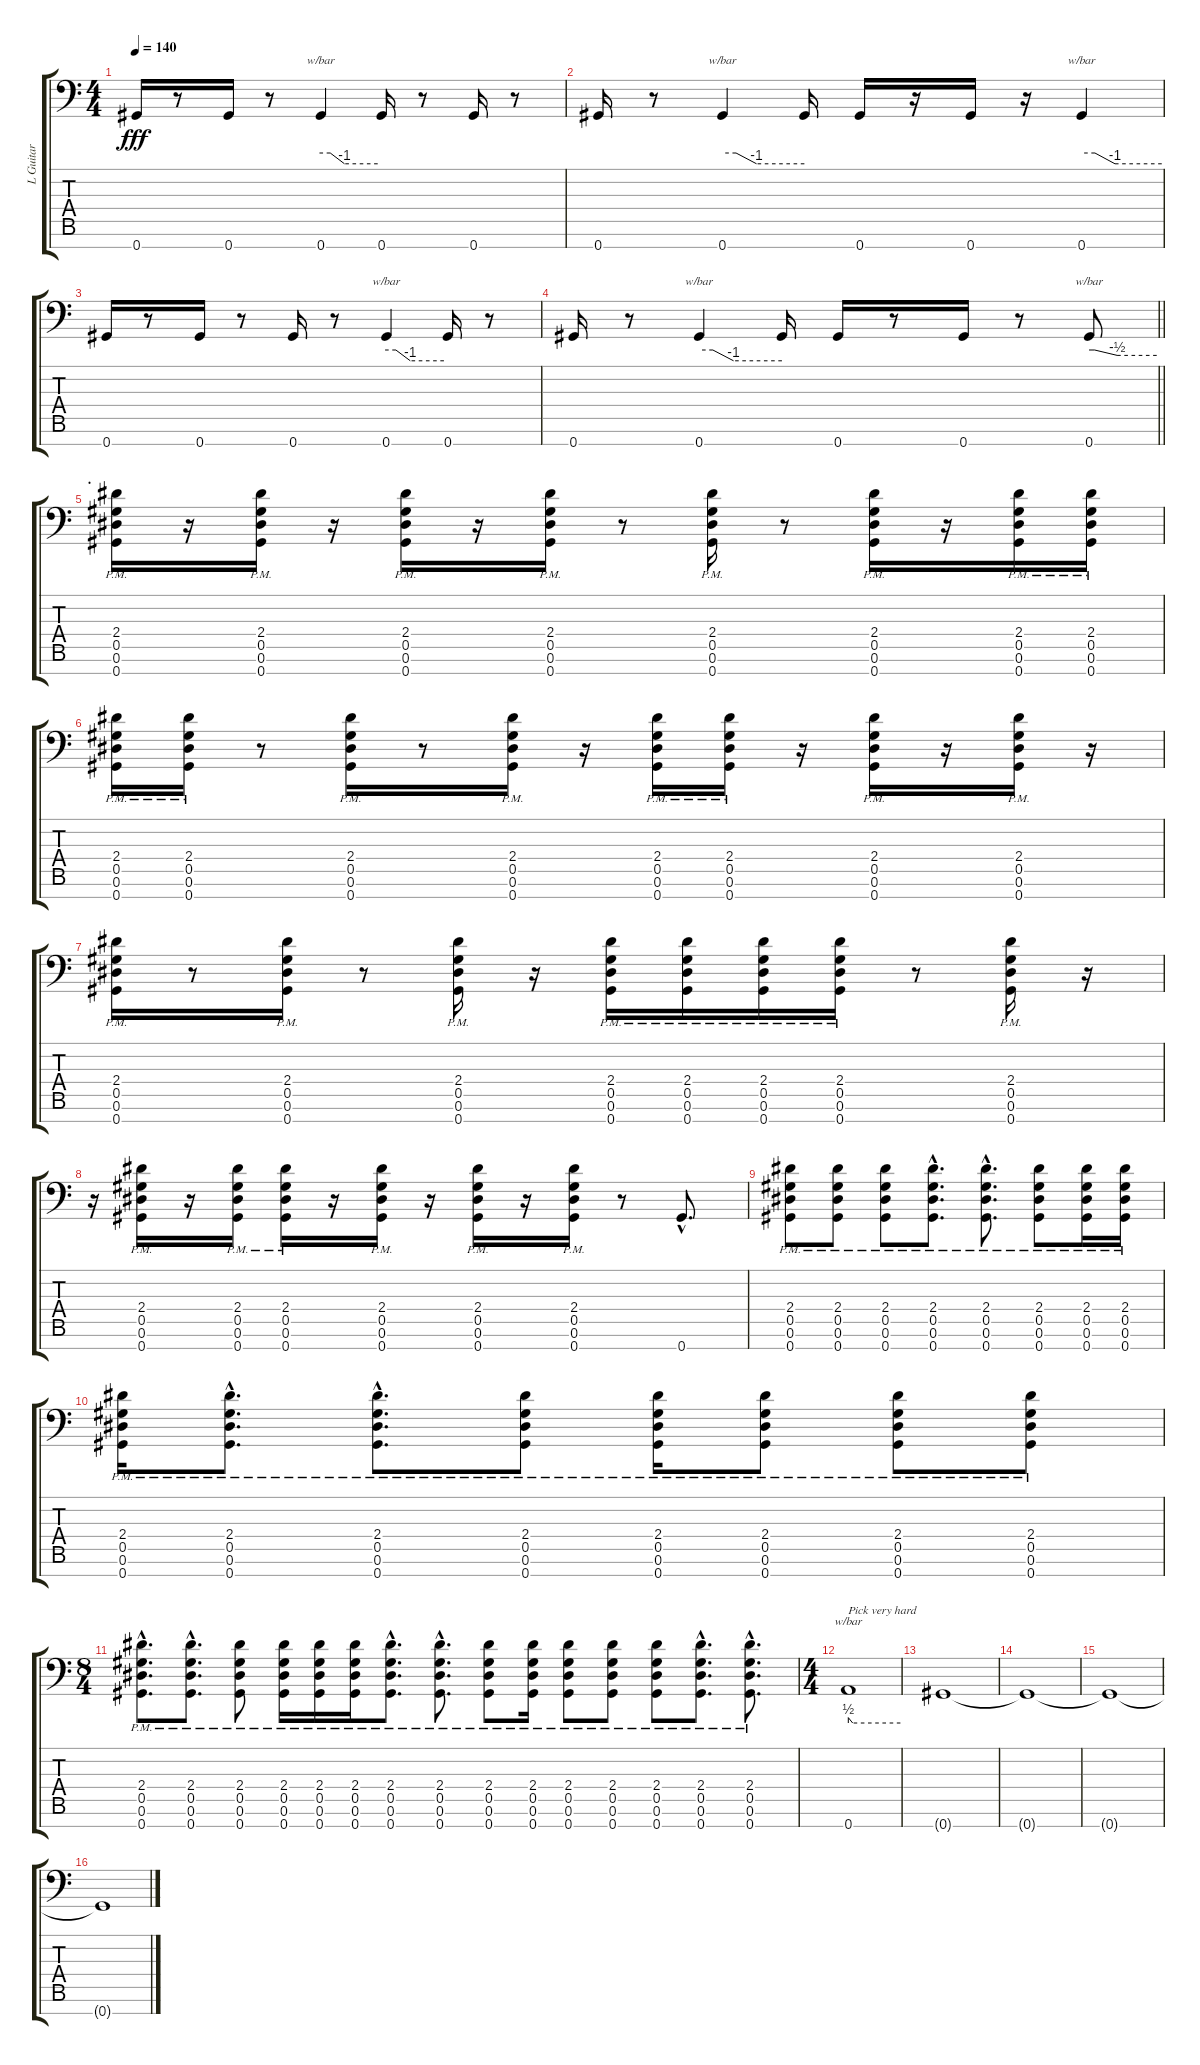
\track ("L Guitar" "L Guitar") {instrument distortionguitar}
\staff {score tabs}
\tuning (Eb4 Bb3 Gb3 Db3 Ab2 Eb2 Ab1) {hide}
\ts (4 4)
\tempo 140
\clef f4
\ks c
0.7.16{dy fff} r.8 0.7.16 r.8 0.7.4{tbe (custom default 0 0 10 0 25 -4 60 -4)} 0.7.16 r.8 0.7.16 r.8 |
0.7.16 r.8 0.7.4{tbe (custom default 0 0 10 0 25 -4 60 -4)} 0.7{t}.16 0.7.16 r.16 0.7.16 r.16 0.7.4{tbe (custom default 0 0 10 0 25 -4 60 -4)} |
0.7.16 r.8 0.7.16 r.8 0.7.16 r.8 0.7.4{tbe (custom default 0 0 10 0 25 -4 60 -4)} 0.7.16 r.8 |
\barLineRight lightlight
0.7.16 r.8 0.7.4{tbe (custom default 0 0 10 0 25 -4 60 -4)} 0.7{t}.16 0.7.16 r.8 0.7.16 r.8 0.7.8{tbe (custom default 0 0 5 0 25 -2 60 -2)} |
\section ("" ".")
(2.4{pm} 0.5{pm} 0.6{pm} 0.7{pm}).16 r.16 (2.4{pm} 0.5{pm} 0.6{pm} 0.7{pm}).16 r.16 (2.4{pm} 0.5{pm} 0.6{pm} 0.7{pm}).16 r.16 (2.4{pm} 0.5{pm} 0.6{pm} 0.7{pm}).16 r.8 (2.4{pm} 0.5{pm} 0.6{pm} 0.7{pm}).16 r.8 (2.4{pm} 0.5{pm} 0.6{pm} 0.7{pm}).16 r.16 (2.4{pm} 0.5{pm} 0.6{pm} 0.7{pm}).16 (2.4{pm} 0.5{pm} 0.6{pm} 0.7{pm}).16 |
(2.4{pm} 0.5{pm} 0.6{pm} 0.7{pm}).16 (2.4{pm} 0.5{pm} 0.6{pm} 0.7{pm}).16 r.8 (2.4{pm} 0.5{pm} 0.6{pm} 0.7{pm}).16 r.8 (2.4{pm} 0.5{pm} 0.6{pm} 0.7{pm}).16 r.16 (2.4{pm} 0.5{pm} 0.6{pm} 0.7{pm}).16 (2.4{pm} 0.5{pm} 0.6{pm} 0.7{pm}).16 r.16 (2.4{pm} 0.5{pm} 0.6{pm} 0.7{pm}).16 r.16 (2.4{pm} 0.5{pm} 0.6{pm} 0.7{pm}).16 r.16 |
(2.4{pm} 0.5{pm} 0.6{pm} 0.7{pm}).16 r.8 (2.4{pm} 0.5{pm} 0.6{pm} 0.7{pm}).16 r.8 (2.4{pm} 0.5{pm} 0.6{pm} 0.7{pm}).16 r.16 (2.4{pm} 0.5{pm} 0.6{pm} 0.7{pm}).16 (2.4{pm} 0.5{pm} 0.6{pm} 0.7{pm}).16 (2.4{pm} 0.5{pm} 0.6{pm} 0.7{pm}).16 (2.4{pm} 0.5{pm} 0.6{pm} 0.7{pm}).16 r.8 (2.4{pm} 0.5{pm} 0.6{pm} 0.7{pm}).16 r.16 |
r.16 (2.4{pm} 0.5{pm} 0.6{pm} 0.7{pm}).16 r.16 (2.4{pm} 0.5{pm} 0.6{pm} 0.7{pm}).16 (2.4{pm} 0.5{pm} 0.6{pm} 0.7{pm}).16 r.16 (2.4{pm} 0.5{pm} 0.6{pm} 0.7{pm}).16 r.16 (2.4{pm} 0.5{pm} 0.6{pm} 0.7{pm}).16 r.16 (2.4{pm} 0.5{pm} 0.6{pm} 0.7{pm}).16 r.8 0.7{hac}.8{d} |
(2.4{pm} 0.5{pm} 0.6{pm} 0.7{pm}).8 (2.4{pm} 0.5{pm} 0.6{pm} 0.7{pm}).8 (2.4{pm} 0.5{pm} 0.6{pm} 0.7{pm}).8 (2.4{hac pm} 0.5{hac pm} 0.6{hac pm} 0.7{hac pm}).8{d} (2.4{hac pm} 0.5{hac pm} 0.6{hac pm} 0.7{hac pm}).8{d} (2.4{pm} 0.5{pm} 0.6{pm} 0.7{pm}).8 (2.4{pm} 0.5{pm} 0.6{pm} 0.7{pm}).16 (2.4{pm} 0.5{pm} 0.6{pm} 0.7{pm}).16 |
(2.4{pm} 0.5{pm} 0.6{pm} 0.7{pm}).16 (2.4{hac pm} 0.5{hac pm} 0.6{hac pm} 0.7{hac pm}).8{d} (2.4{hac pm} 0.5{hac pm} 0.6{hac pm} 0.7{hac pm}).8{d} (2.4{pm} 0.5{pm} 0.6{pm} 0.7{pm}).8 (2.4{pm} 0.5{pm} 0.6{pm} 0.7{pm}).16 (2.4{pm} 0.5{pm} 0.6{pm} 0.7{pm}).8 (2.4{pm} 0.5{pm} 0.6{pm} 0.7{pm}).8 (2.4{pm} 0.5{pm} 0.6{pm} 0.7{pm}).8 |
\ts (8 4)
(2.4{hac pm} 0.5{hac pm} 0.6{hac pm} 0.7{hac pm}).8{d} (2.4{hac pm} 0.5{hac pm} 0.6{hac pm} 0.7{hac pm}).8{d} (2.4{pm} 0.5{pm} 0.6{pm} 0.7{pm}).8 (2.4{pm} 0.5{pm} 0.6{pm} 0.7{pm}).16 (2.4{pm} 0.5{pm} 0.6{pm} 0.7{pm}).16 (2.4{pm} 0.5{pm} 0.6{pm} 0.7{pm}).16 (2.4{hac pm} 0.5{hac pm} 0.6{hac pm} 0.7{hac pm}).8{d} (2.4{hac pm} 0.5{hac pm} 0.6{hac pm} 0.7{hac pm}).8{d} (2.4{pm} 0.5{pm} 0.6{pm} 0.7{pm}).8 (2.4{pm} 0.5{pm} 0.6{pm} 0.7{pm}).16 (2.4{pm} 0.5{pm} 0.6{pm} 0.7{pm}).8 (2.4{pm} 0.5{pm} 0.6{pm} 0.7{pm}).8 (2.4{pm} 0.5{pm} 0.6{pm} 0.7{pm}).8 (2.4{hac pm} 0.5{hac pm} 0.6{hac pm} 0.7{hac pm}).8{d} (2.4{hac pm} 0.5{hac pm} 0.6{hac pm} 0.7{hac pm}).8{d} |
\ts (4 4)
0.7.1{tbe (custom default 0 2 5 0 60 0) txt "Pick very hard"} |
0.7{t}.1 |
0.7{t}.1 |
0.7{t}.1{volume 0} |
0.7{t}.1
